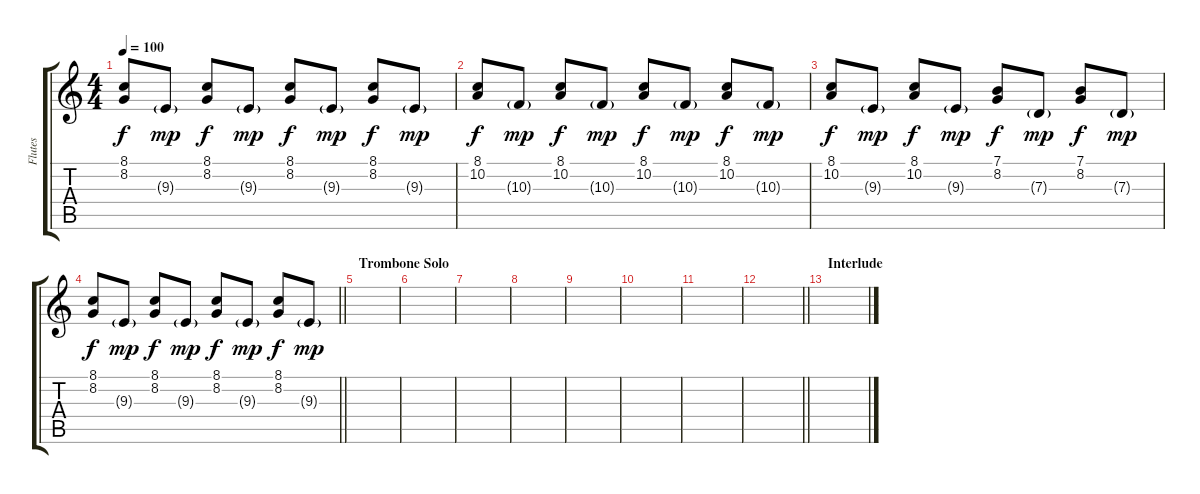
\track ("Flutes" "Flutes") {instrument flute}
\staff {score tabs}
\tuning (E4 B3 G3 D3 A2 E2) {hide}
\ts (4 4)
\tempo 100
\clef g2
\ks c
(8.1 8.2).8{dy f} 9.3{g}.8{dy mp} (8.1 8.2).8{dy f} 9.3{g}.8{dy mp} (8.1 8.2).8{dy f} 9.3{g}.8{dy mp} (8.1 8.2).8{dy f} 9.3{g}.8{dy mp} |
(8.1 10.2).8{dy f} 10.3{g}.8{dy mp} (8.1 10.2).8{dy f} 10.3{g}.8{dy mp} (8.1 10.2).8{dy f} 10.3{g}.8{dy mp} (8.1 10.2).8{dy f} 10.3{g}.8{dy mp} |
(8.1 10.2).8{dy f} 9.3{g}.8{dy mp} (8.1 10.2).8{dy f} 9.3{g}.8{dy mp} (7.1 8.2).8{dy f} 7.3{g}.8{dy mp} (7.1 8.2).8{dy f} 7.3{g}.8{dy mp} |
\barLineRight lightlight
(8.1 8.2).8{dy f} 9.3{g}.8{dy mp} (8.1 8.2).8{dy f} 9.3{g}.8{dy mp} (8.1 8.2).8{dy f} 9.3{g}.8{dy mp} (8.1 8.2).8{dy f} 9.3{g}.8{dy mp} |
\section ("" "Trombone Solo")
|
|
|
|
|
|
|
\barLineRight lightlight
|
\section ("" "Interlude")
